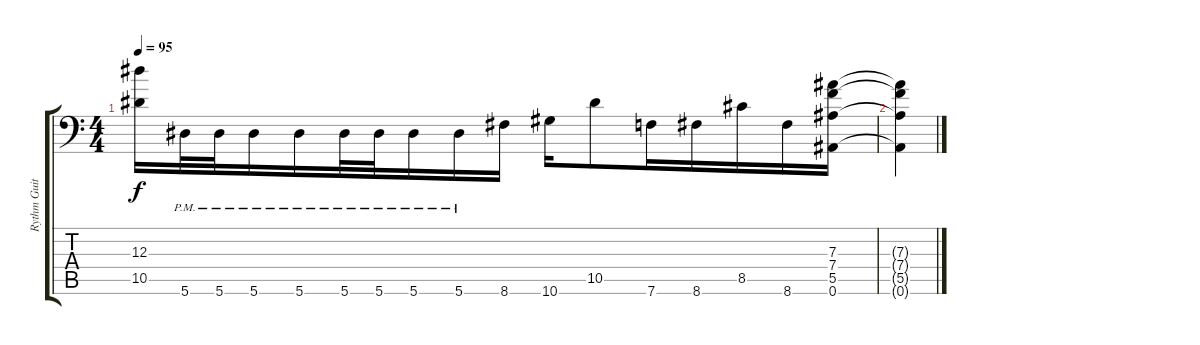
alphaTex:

\track ("Rythm Guitar 2" "Rythm Guit") {instrument distortionguitar}
\staff {score tabs}
\tuning (C4 G3 Eb3 Bb2 F2 Bb1) {hide}
\ts (4 4)
\tempo 95
\clef f4
\ks c
(12.3{t} 10.5{t}).16{dy f beam merge} 5.6{pm}.32 5.6{pm}.32 5.6{pm}.16 5.6{pm}.16{beam merge} 5.6{pm}.32 5.6{pm}.32 5.6{pm}.16{beam merge} 5.6{pm}.16 8.6.16 10.6.16 10.5.8 7.6.16{beam merge} 8.6.16 8.5.16{beam merge} 8.6.16 (7.3 7.4 5.5 0.6).16 |
(7.3{t} 7.4{t} 5.5{t} 0.6{t}).4
